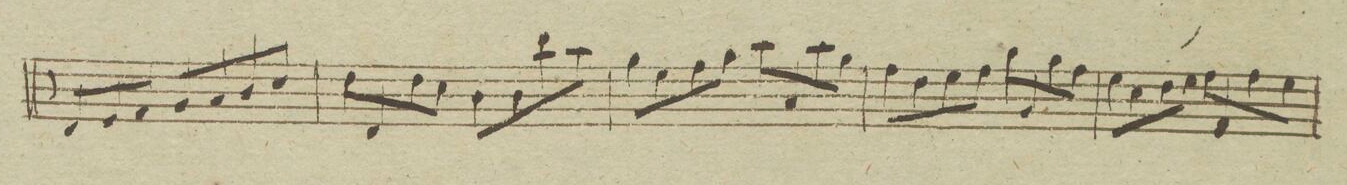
**kern	**dynam
*I"Basso	*
*clefF4	*
*k[]	*
*met(c)	*
*M4/4	*
8r	.
8FF/L	.
8GG/	.
8AA/J	.
8BB/L	.
8C/	.
8D/	.
8E/J	.
=39	=39
8F\L	.
8FF/	.
8F\	.
8E\J	.
8D\L	.
8D\	.
8d\	.
8c\J	.
=40	=40
8B\L	.
8G\	.
8A\	.
8B\J	.
8c\L	.
8C/	.
8c\	.
8B\J	.
=41	=41
8A\L	.
8F\	.
8G\	.
8A\J	.
8B\L	.
8BB\	.
8B\	.
8A\J	.
=42	=42
8G\L	.
8E\	.
8F\	.
8G\J	.
8A\L	.
8AA/	.
8A\	.
8G\J	.
=43	=43
*-	*-
